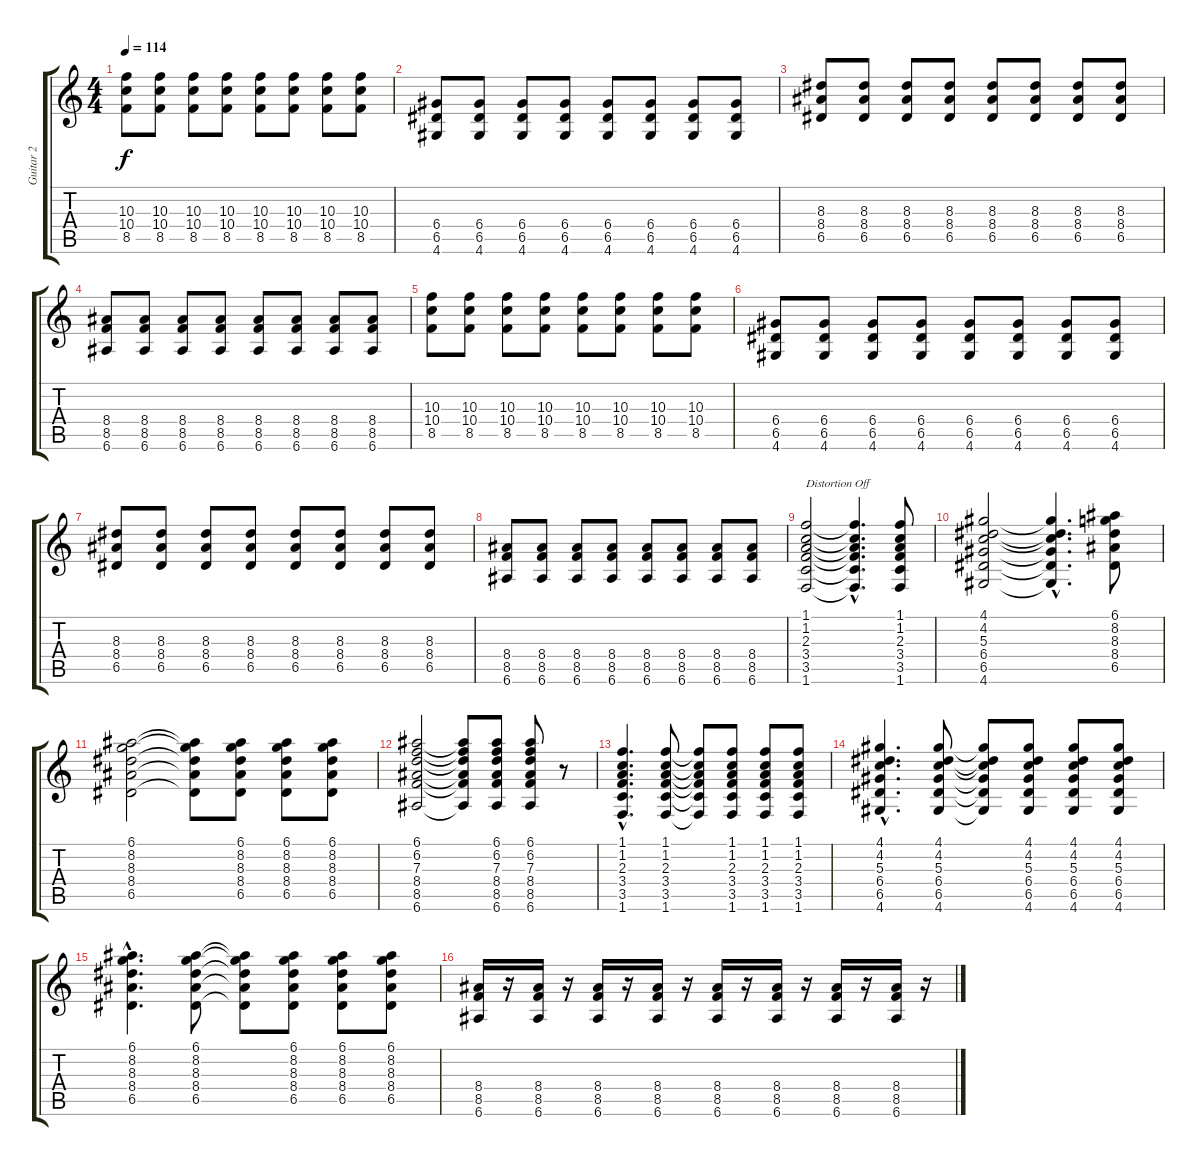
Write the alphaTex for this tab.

\track ("Guitar 2" "Guitar 2") {instrument distortionguitar}
\staff {score tabs}
\tuning (E4 B3 G3 D3 A2 E2) {hide}
\ts (4 4)
\tempo 114
\clef g2
\ks c
(10.3 10.4 8.5).8{dy f} (10.3 10.4 8.5).8 (10.3 10.4 8.5).8 (10.3 10.4 8.5).8 (10.3 10.4 8.5).8 (10.3 10.4 8.5).8 (10.3 10.4 8.5).8 (10.3 10.4 8.5).8 |
(6.4 6.5 4.6).8 (6.4 6.5 4.6).8 (6.4 6.5 4.6).8 (6.4 6.5 4.6).8 (6.4 6.5 4.6).8 (6.4 6.5 4.6).8 (6.4 6.5 4.6).8 (6.4 6.5 4.6).8 |
(8.3 8.4 6.5).8 (8.3 8.4 6.5).8 (8.3 8.4 6.5).8 (8.3 8.4 6.5).8 (8.3 8.4 6.5).8 (8.3 8.4 6.5).8 (8.3 8.4 6.5).8 (8.3 8.4 6.5).8 |
(8.4 8.5 6.6).8 (8.4 8.5 6.6).8 (8.4 8.5 6.6).8 (8.4 8.5 6.6).8 (8.4 8.5 6.6).8 (8.4 8.5 6.6).8 (8.4 8.5 6.6).8 (8.4 8.5 6.6).8 |
(10.3 10.4 8.5).8 (10.3 10.4 8.5).8 (10.3 10.4 8.5).8 (10.3 10.4 8.5).8 (10.3 10.4 8.5).8 (10.3 10.4 8.5).8 (10.3 10.4 8.5).8 (10.3 10.4 8.5).8 |
(6.4 6.5 4.6).8 (6.4 6.5 4.6).8 (6.4 6.5 4.6).8 (6.4 6.5 4.6).8 (6.4 6.5 4.6).8 (6.4 6.5 4.6).8 (6.4 6.5 4.6).8 (6.4 6.5 4.6).8 |
(8.3 8.4 6.5).8 (8.3 8.4 6.5).8 (8.3 8.4 6.5).8 (8.3 8.4 6.5).8 (8.3 8.4 6.5).8 (8.3 8.4 6.5).8 (8.3 8.4 6.5).8 (8.3 8.4 6.5).8 |
(8.4 8.5 6.6).8 (8.4 8.5 6.6).8 (8.4 8.5 6.6).8 (8.4 8.5 6.6).8 (8.4 8.5 6.6).8 (8.4 8.5 6.6).8 (8.4 8.5 6.6).8 (8.4 8.5 6.6).8 |
(1.1 1.2 2.3 3.4 3.5 1.6).2{txt "Distortion Off"} (1.1{hac t} 1.2{hac t} 2.3{hac t} 3.4{hac t} 3.5{hac t} 1.6{hac t}).4{d} (1.1 1.2 2.3 3.4 3.5 1.6).8 |
(4.1 4.2 5.3 6.4 6.5 4.6).2 (4.1{hac t} 4.2{hac t} 5.3{hac t} 6.4{hac t} 6.5{hac t} 4.6{hac t}).4{d} (6.1 8.2 8.3 8.4 6.5).8 |
(6.1 8.2 8.3 8.4 6.5).2 (6.1{t} 8.2{t} 8.3{t} 8.4{t} 6.5{t}).8 (6.1 8.2 8.3 8.4 6.5).8 (6.1 8.2 8.3 8.4 6.5).8 (6.1 8.2 8.3 8.4 6.5).8 |
(6.1 6.2 7.3 8.4 8.5 6.6).2 (6.1{t} 6.2{t} 7.3{t} 8.4{t} 8.5{t} 6.6{t}).8 (6.1 6.2 7.3 8.4 8.5 6.6).8 (6.1 6.2 7.3 8.4 8.5 6.6).8 r.8 |
(1.1{hac} 1.2{hac} 2.3{hac} 3.4{hac} 3.5{hac} 1.6{hac}).4{d} (1.1 1.2 2.3 3.4 3.5 1.6).8 (1.1{t} 1.2{t} 2.3{t} 3.4{t} 3.5{t} 1.6{t}).8 (1.1 1.2 2.3 3.4 3.5 1.6).8 (1.1 1.2 2.3 3.4 3.5 1.6).8 (1.1 1.2 2.3 3.4 3.5 1.6).8 |
(4.1{hac} 4.2{hac} 5.3{hac} 6.4{hac} 6.5{hac} 4.6{hac}).4{d} (4.1 4.2 5.3 6.4 6.5 4.6).8 (4.1{t} 4.2{t} 5.3{t} 6.4{t} 6.5{t} 4.6{t}).8 (4.1 4.2 5.3 6.4 6.5 4.6).8 (4.1 4.2 5.3 6.4 6.5 4.6).8 (4.1 4.2 5.3 6.4 6.5 4.6).8 |
(6.1{hac} 8.2{hac} 8.3{hac} 8.4{hac} 6.5{hac}).4{d} (6.1 8.2 8.3 8.4 6.5).8 (6.1{t} 8.2{t} 8.3{t} 8.4{t} 6.5{t}).8 (6.1 8.2 8.3 8.4 6.5).8 (6.1 8.2 8.3 8.4 6.5).8 (6.1 8.2 8.3 8.4 6.5).8 |
(8.4 8.5 6.6).16 r.16 (8.4 8.5 6.6).16 r.16 (8.4 8.5 6.6).16 r.16 (8.4 8.5 6.6).16 r.16 (8.4 8.5 6.6).16 r.16 (8.4 8.5 6.6).16 r.16 (8.4 8.5 6.6).16 r.16 (8.4 8.5 6.6).16 r.16
